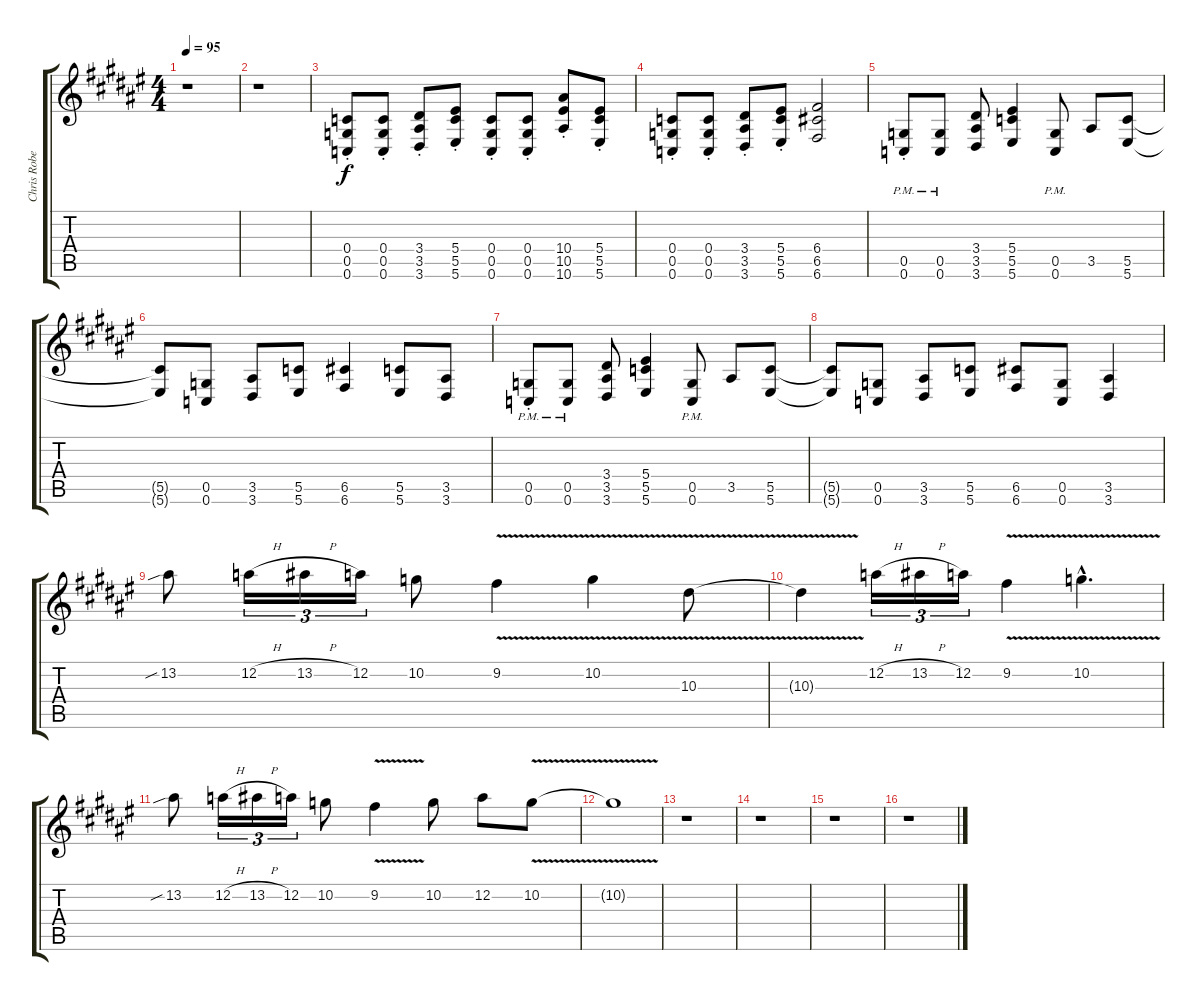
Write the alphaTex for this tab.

\track ("Chris Robertson" "Chris Robe") {instrument distortionguitar}
\staff {score tabs}
\tuning (D4 A3 F3 C3 G2 C2) {hide}
\ts (4 4)
\tempo 95
\clef g2
\ks f#
r.1{dy f instrument distortionguitar} |
r.1 |
(0.4{st} 0.5{st} 0.6{st}).8 (0.4{st} 0.5{st} 0.6{st}).8 (3.4{st} 3.5{st} 3.6{st}).8 (5.4{st} 5.5{st} 5.6{st}).8 (0.4{st} 0.5{st} 0.6{st}).8 (0.4{st} 0.5{st} 0.6{st}).8 (10.4{st} 10.5{st} 10.6{st}).8 (5.4{st} 5.5{st} 5.6{st}).8 |
(0.4{st} 0.5{st} 0.6{st}).8 (0.4{st} 0.5{st} 0.6{st}).8 (3.4{st} 3.5{st} 3.6{st}).8 (5.4{st} 5.5{st} 5.6{st}).8 (6.4 6.5 6.6).2 |
(0.5{pm st} 0.6{pm st}).8 (0.5{pm} 0.6{pm}).8 (3.4 3.5 3.6).8 (5.4 5.5 5.6).4 (0.5{pm} 0.6{pm}).8 3.5.8 (5.5 5.6).8 |
(5.5{t} 5.6{t}).8 (0.5 0.6).8 (3.5 3.6).8 (5.5 5.6).8 (6.5 6.6).4 (5.5 5.6).8 (3.5 3.6).8 |
(0.5{pm st} 0.6{pm st}).8 (0.5{pm} 0.6{pm}).8 (3.4 3.5 3.6).8 (5.4 5.5 5.6).4 (0.5{pm} 0.6{pm}).8 3.5.8 (5.5 5.6).8 |
(5.5{t} 5.6{t}).8 (0.5 0.6).8 (3.5 3.6).8 (5.5 5.6).8 (6.5 6.6).8 (0.5 0.6).8 (3.5 3.6).4 |
13.2{sib}.8 12.2{h}.16{tu (3 2)} 13.2{h}.16{tu (3 2)} 12.2.16{tu (3 2)} 10.2.8 9.2{v}.4 10.2{v}.4 10.3{v}.8 |
10.3{v t}.4 12.2{h}.16{tu (3 2)} 13.2{h}.16{tu (3 2)} 12.2.16{tu (3 2)} 9.2{v}.4 10.2{v hac}.4{d} |
13.2{sib}.8 12.2{h}.16{tu (3 2)} 13.2{h}.16{tu (3 2)} 12.2.16{tu (3 2)} 10.2.8 9.2{v}.4 10.2.8 12.2.8 10.2{v}.8 |
10.2{v t}.1 |
r.1 |
r.1 |
r.1 |
r.1
